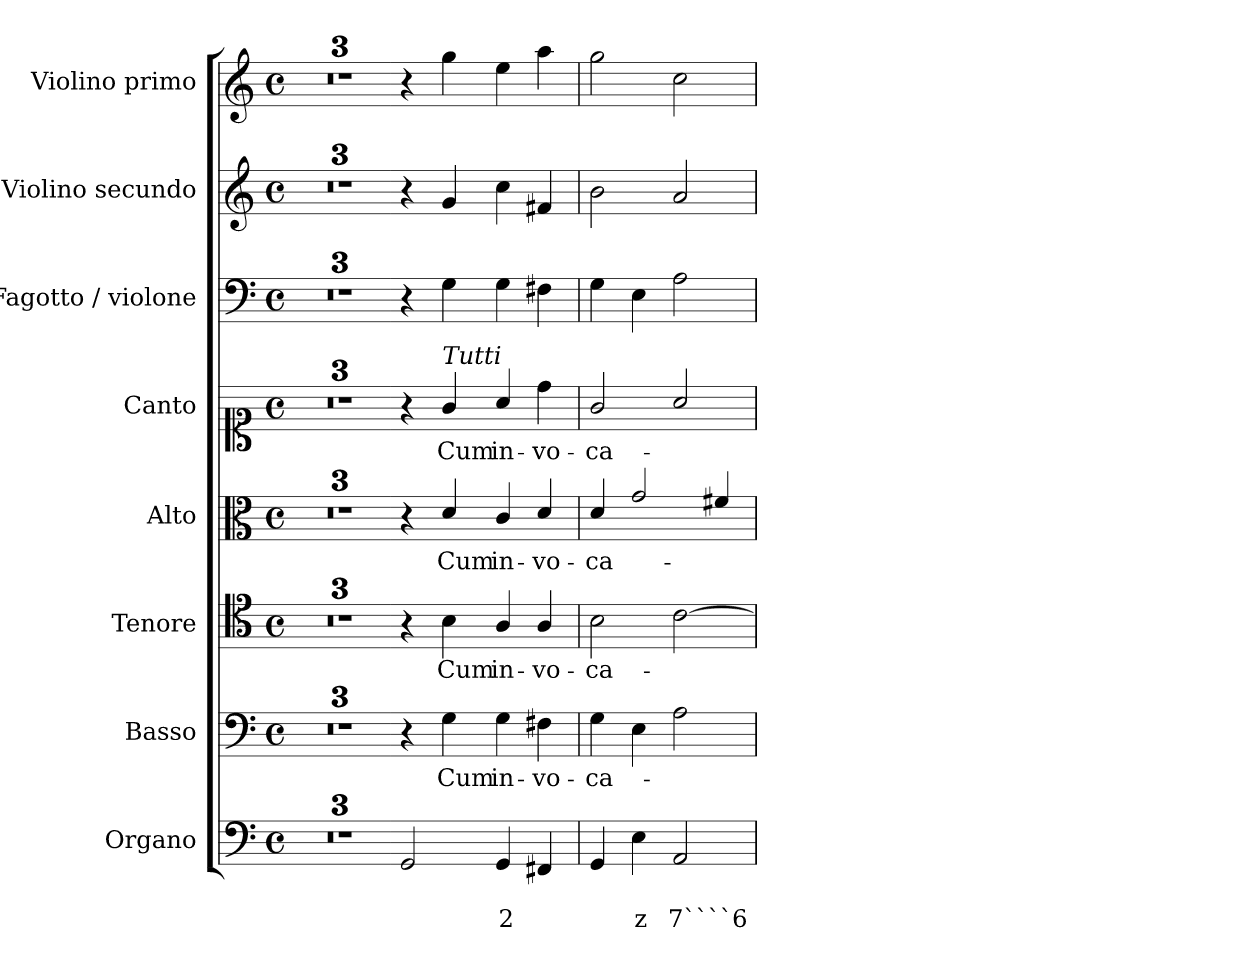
**kern	**text	**text	**kern	**text	**kern	**text	**kern	**text	**kern	**text	**kern	**kern	**kern
*part8	*part8	*part8	*part7	*part7	*part6	*part6	*part5	*part5	*part4	*part4	*part3	*part2	*part1
*staff8	*staff8	*staff8	*staff7	*staff7	*staff6	*staff6	*staff5	*staff5	*staff4	*staff4	*staff3	*staff2	*staff1
*I"Organo	*	*	*I"Basso	*	*I"Tenore	*	*I"Alto	*	*I"Canto	*	*I"Fagotto / violone	*I"Violino secundo	*I"Violino primo
*I'Org	*	*	*I'B	*	*I'T	*	*I'A	*	*I'C	*	*I'Vne	*I'V2	*I'V1
*clefF4	*	*	*clefF4	*	*clefC4	*	*clefC3	*	*clefC1	*	*clefF4	*clefG2	*clefG2
*k[]	*	*	*k[]	*	*k[]	*	*k[]	*	*k[]	*	*k[]	*k[]	*k[]
*C:	*	*	*C:	*	*C:	*	*C:	*	*C:	*	*C:	*C:	*C:
*M4/4	*	*	*M4/4	*	*M4/4	*	*M4/4	*	*M4/4	*	*M4/4	*M4/4	*M4/4
*met(c)	*	*	*met(c)	*	*met(c)	*	*met(c)	*	*met(c)	*	*met(c)	*met(c)	*met(c)
=1	=1	=1	=1	=1	=1	=1	=1	=1	=1	=1	=1	=1	=1
1ryy	.	.	1ryy	.	1ryy	.	1ryy	.	1ryy	.	1ryy	1ryy	1ryy
=2	=2	=2	=2	=2	=2	=2	=2	=2	=2	=2	=2	=2	=2
1r	.	.	1r	.	1r	.	1r	.	1r	.	1r	1r	1r
=3	=3	=3	=3	=3	=3	=3	=3	=3	=3	=3	=3	=3	=3
*	*	*	*	*	*clefGv2	*	*clefG2	*	*clefG2	*	*	*	*
1ryy	.	.	1ryy	.	1ryy	.	1ryy	.	1ryy	.	1ryy	1ryy	1ryy
=3X1-	=3X1-	=3X1-	=3X1-	=3X1-	=3X1-	=3X1-	=3X1-	=3X1-	=3X1-	=3X1-	=3X1-	=3X1-	=3X1-
2GG/	.	.	4r	.	4r	.	4r	.	4r	.	4r	4r	4r
!	!	!	!	!	!	!	!	!	!LO:TX:a:i:t=Tutti	!	!	!	!
!	!	!	!	!LO:LY:b	!	!LO:LY:b	!	!LO:LY:b	!	!LO:LY:b	!	!	!
.	.	.	4G\	Cum	4B\	Cum	4d/	Cum	4g/	Cum	4G\	4g/	4gg\
!	!	!LO:LY:b	!	!LO:LY:b	!	!LO:LY:b	!	!LO:LY:b	!	!LO:LY:b	!	!	!
4GG/	.	2	4G\	in-	4A/	in-	4c/	in-	4a/	in-	4G\	4cc\	4ee\
!	!	!	!	!LO:LY:b	!	!LO:LY:b	!	!LO:LY:b	!	!LO:LY:b	!	!	!
4FF#X/	.	.	4F#X\	-vo-	4A/	-vo-	4d/	-vo-	4dd\	-vo-	4F#X\	4f#X/	4aa\
=4	=4	=4	=4	=4	=4	=4	=4	=4	=4	=4	=4	=4	=4
!	!	!	!	!LO:LY:b	!	!LO:LY:b	!	!LO:LY:b	!	!LO:LY:b	!	!	!
4GG/	.	.	4G\	-ca-	2B\	-ca-	4d/	-ca-	2g/	-ca-	4G\	2b\	2gg\
!	!	!LO:LY:b	!	!	!	!	!	!	!	!	!	!	!
4E\	.	z	4E\	.	.	.	2g/	.	.	.	4E\	.	.
!	!	!LO:LY:b	!	!	!	!	!	!	!	!	!	!	!
2AA/	.	7````6	2A\	.	[2c\	.	.	.	2a/	.	2A\	2a/	2cc\
.	.	.	.	.	.	.	4f#X/	.	.	.	.	.	.
=	=	=	=	=	=	=	=	=	=	=	=	=	=
*-	*-	*-	*-	*-	*-	*-	*-	*-	*-	*-	*-	*-	*-
